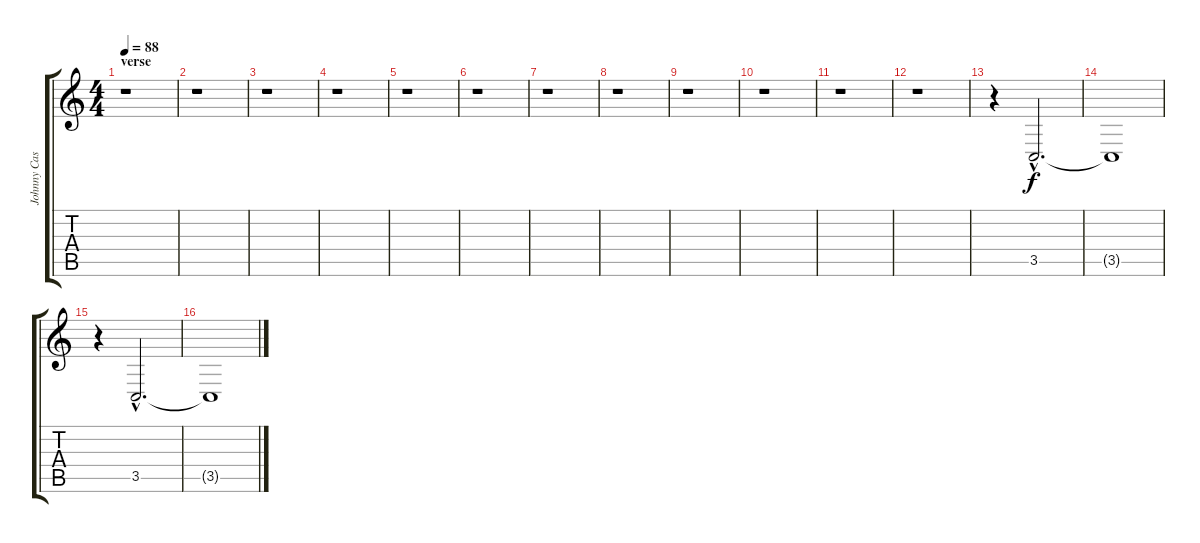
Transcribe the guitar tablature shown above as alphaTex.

\track ("Johnny Cash - Piano RH" "Johnny Cas") {instrument acousticgrandpiano}
\staff {score tabs}
\tuning (E4 B3 G3 D3 A2 E2) {hide}
\ts (4 4)
\section ("" "verse")
\tempo 88
\clef g2
\ks c
r.1{dy f instrument acousticgrandpiano} |
r.1 |
r.1 |
r.1 |
r.1 |
r.1 |
r.1 |
r.1 |
r.1 |
r.1 |
r.1 |
r.1 |
r.4 3.5{hac}.2{d} |
3.5{t}.1 |
r.4 3.5{hac}.2{d} |
3.5{t}.1
